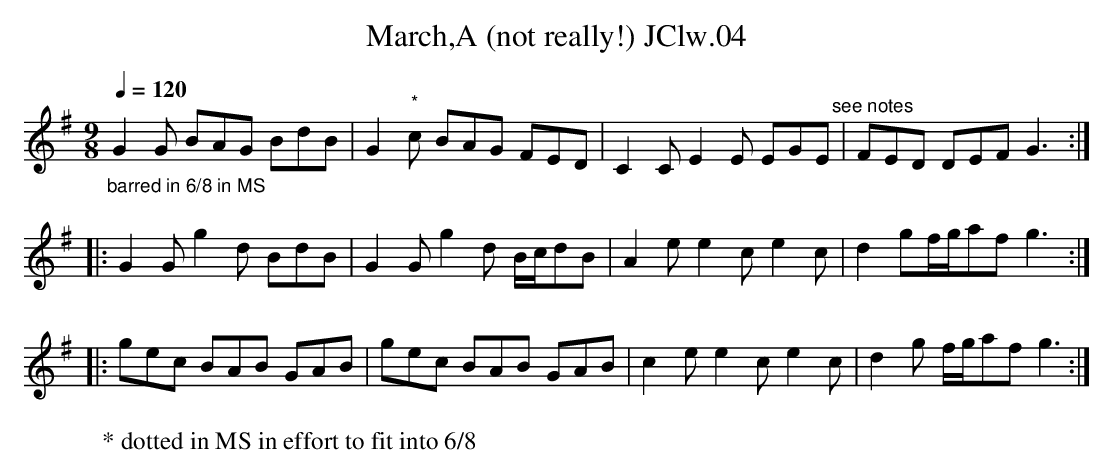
X:1
T:March,A (not really!) JClw.04
L:1/8
M:9/8
Q:1/4=120
K:G
"_barred in 6/8 in MS"
G2G BAG BdB|G2"*"c BAG FED| C2C E2E EGE"^see notes"| FED DEF G3:|!
|:G2Gg2d BdB|G2G g2d B/2c/2dB|A2e e2c e2c|d2gf/2g/2af g3:|!
|:gec BAB GAB|gec BAB GAB|c2e e2c e2c|d2g f/2g/2af g3:|
W:* dotted in MS in effort to fit into 6/8
